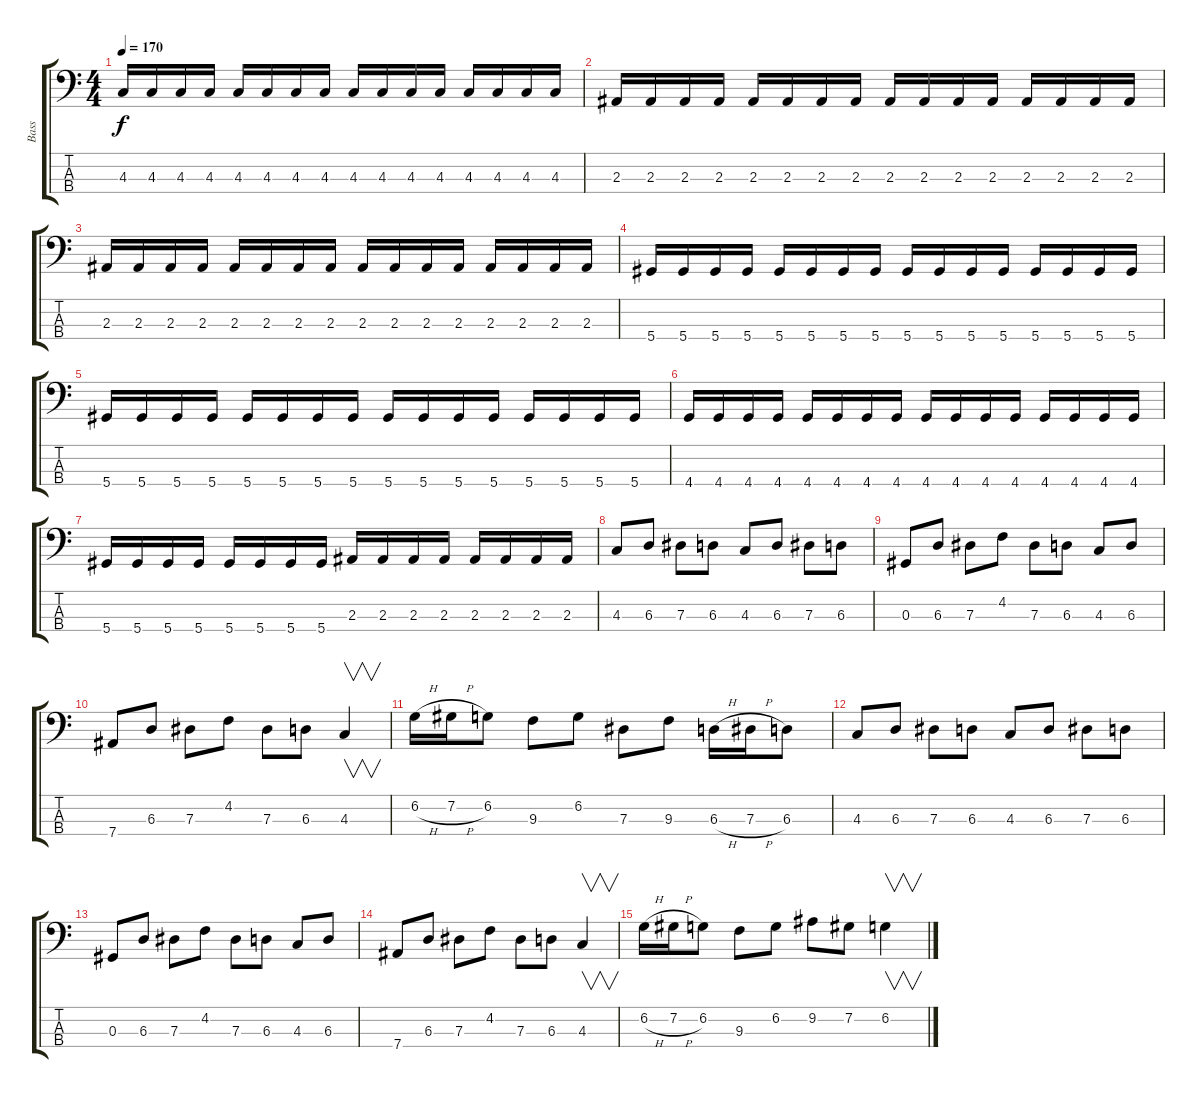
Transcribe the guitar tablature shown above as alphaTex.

\track ("Bass" "Bass") {instrument electricbassfinger}
\staff {score tabs}
\tuning (Gb2 Db2 Ab1 Eb1) {hide}
\ts (4 4)
\tempo 170
\clef f4
\ks c
4.3.16{dy f} 4.3.16 4.3.16 4.3.16 4.3.16 4.3.16 4.3.16 4.3.16 4.3.16 4.3.16 4.3.16 4.3.16 4.3.16 4.3.16 4.3.16 4.3.16 |
2.3.16 2.3.16 2.3.16 2.3.16 2.3.16 2.3.16 2.3.16 2.3.16 2.3.16 2.3.16 2.3.16 2.3.16 2.3.16 2.3.16 2.3.16 2.3.16 |
2.3.16 2.3.16 2.3.16 2.3.16 2.3.16 2.3.16 2.3.16 2.3.16 2.3.16 2.3.16 2.3.16 2.3.16 2.3.16 2.3.16 2.3.16 2.3.16 |
5.4.16 5.4.16 5.4.16 5.4.16 5.4.16 5.4.16 5.4.16 5.4.16 5.4.16 5.4.16 5.4.16 5.4.16 5.4.16 5.4.16 5.4.16 5.4.16 |
5.4.16 5.4.16 5.4.16 5.4.16 5.4.16 5.4.16 5.4.16 5.4.16 5.4.16 5.4.16 5.4.16 5.4.16 5.4.16 5.4.16 5.4.16 5.4.16 |
4.4.16 4.4.16 4.4.16 4.4.16 4.4.16 4.4.16 4.4.16 4.4.16 4.4.16 4.4.16 4.4.16 4.4.16 4.4.16 4.4.16 4.4.16 4.4.16 |
5.4.16 5.4.16 5.4.16 5.4.16 5.4.16 5.4.16 5.4.16 5.4.16 2.3.16 2.3.16 2.3.16 2.3.16 2.3.16 2.3.16 2.3.16 2.3.16 |
4.3.8 6.3.8 7.3.8 6.3.8 4.3.8 6.3.8 7.3.8 6.3.8 |
0.3.8 6.3.8 7.3.8 4.2.8 7.3.8 6.3.8 4.3.8 6.3.8 |
7.4.8 6.3.8 7.3.8 4.2.8 7.3.8 6.3.8 4.3.4{v} |
6.2{h}.16 7.2{h}.16 6.2.8 9.3.8 6.2.8 7.3.8 9.3.8 6.3{h}.16 7.3{h}.16 6.3.8 |
4.3.8 6.3.8 7.3.8 6.3.8 4.3.8 6.3.8 7.3.8 6.3.8 |
0.3.8 6.3.8 7.3.8 4.2.8 7.3.8 6.3.8 4.3.8 6.3.8 |
7.4.8 6.3.8 7.3.8 4.2.8 7.3.8 6.3.8 4.3.4{v} |
6.2{h}.16 7.2{h}.16 6.2.8 9.3.8 6.2.8 9.2.8 7.2.8 6.2.4{v}
